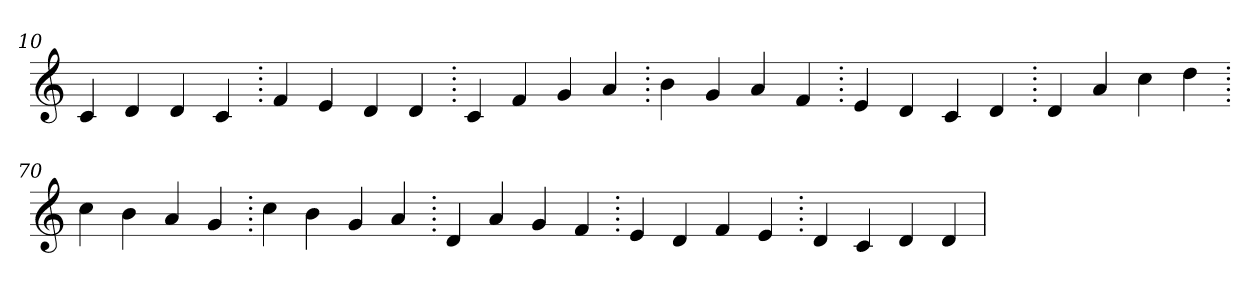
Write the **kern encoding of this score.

**kern
*part1
*staff1
*clefG2
=10.
4c
4d
4d
4c
=20.
4f
4e
4d
4d
=30.
4c
4f
4g
4a
=40.
4b
4g
4a
4f
=50.
4e
4d
4c
4d
=60.
4d
4a
4cc
4dd
=70.
4cc
4b
4a
4g
=80.
4cc
4b
4g
4a
=90.
4d
4a
4g
4f
=100.
4e
4d
4f
4e
=110.
4d
4c
4d
4d
=
*-
